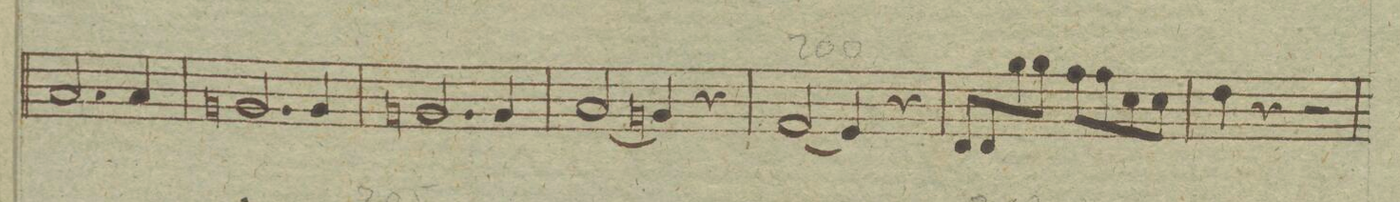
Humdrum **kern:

**kern	**dynam
*I"Viola.	*
*clefC3	*
*k[b-e-a-]	*
*met(c)	*
*M4/4	*
2.B-/	.
4B-/	.
=193	=193
2.An/	.
4A/	.
=194	=194
2.An/	.
4A/	.
=195	=195
(2B-/	.
4An/)	.
4r	.
=196	=196
(2G/	.
4F/)	.
4r	.
=197	=197
8E-\L	.
8E-\	.
8a-\	.
8a-\J	.
8g\L	.
8g\	.
8d\	.
8d\J	.
=198	=198
4e-\	.
4r	.
2r	.
=199	=199
*-	*-
